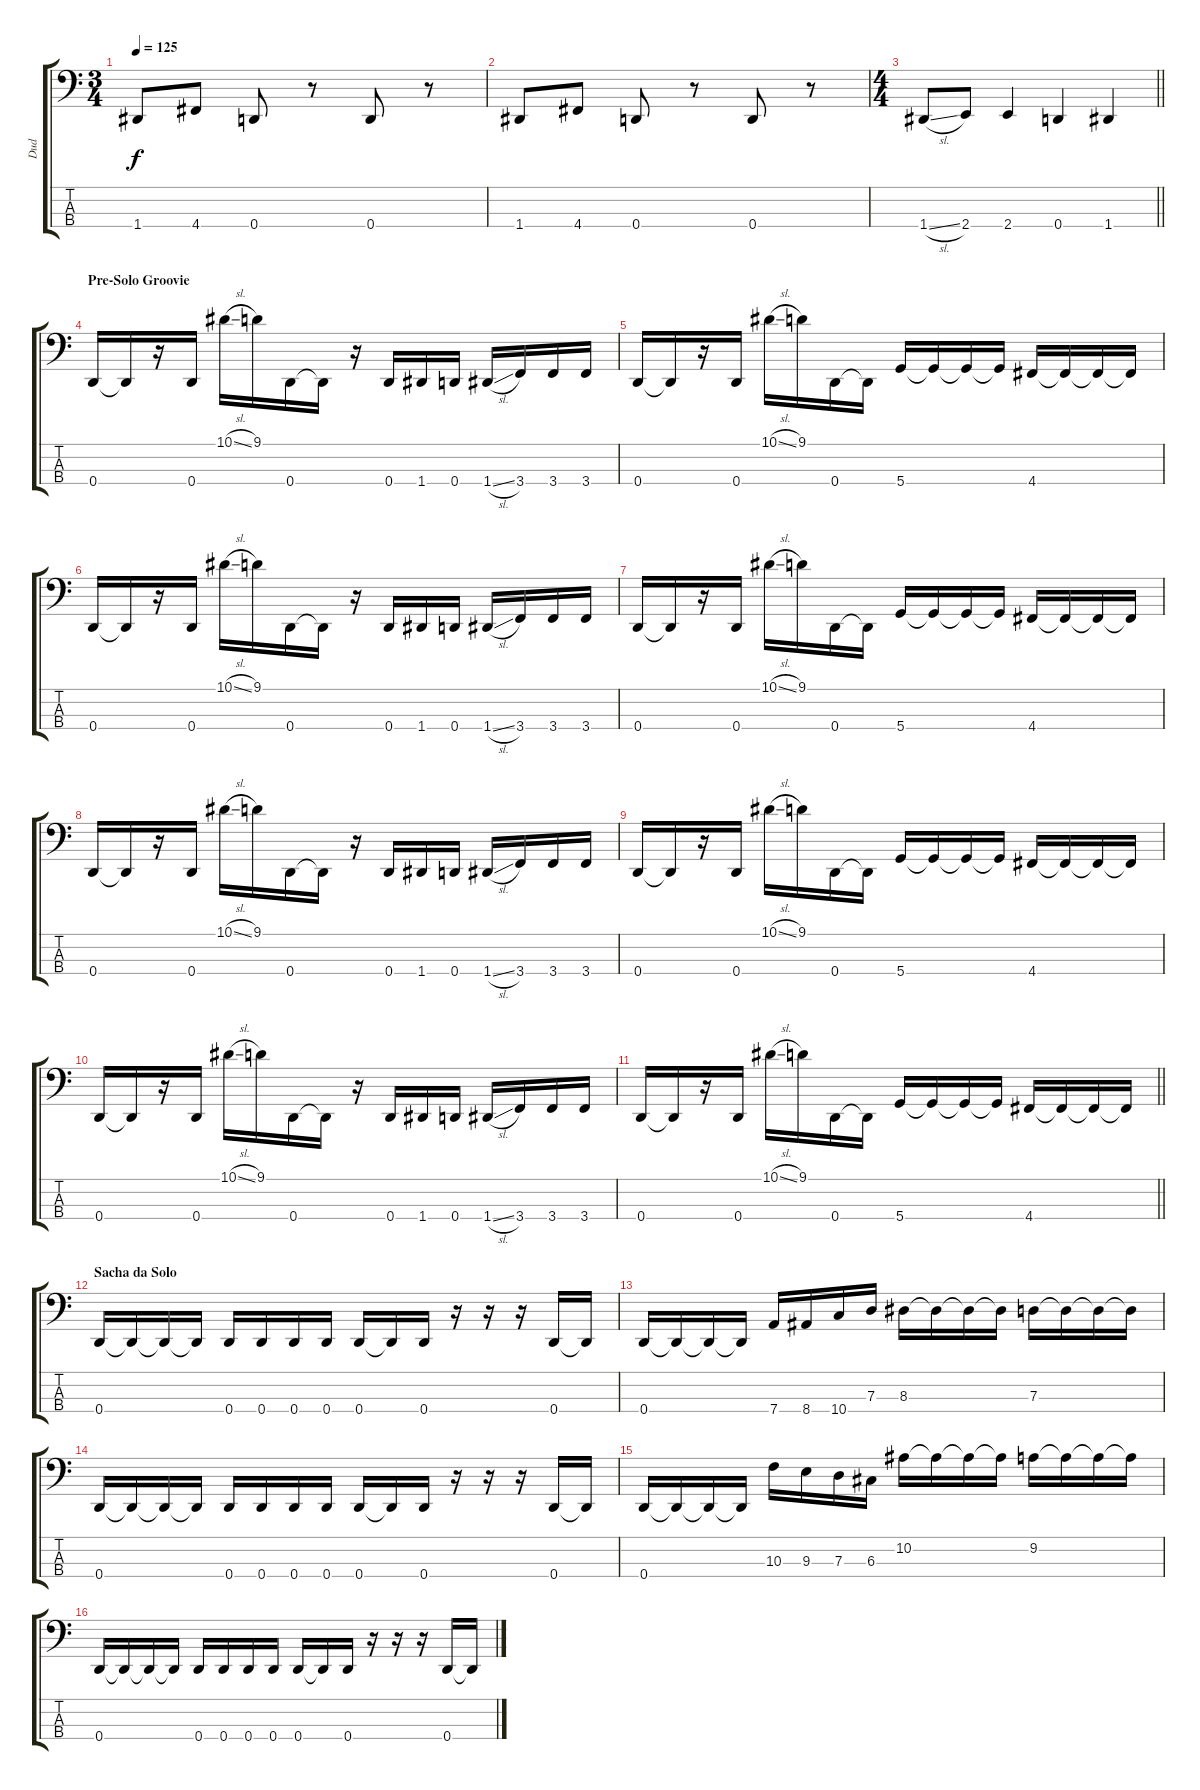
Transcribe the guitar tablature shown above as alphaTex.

\track ("Dud" "Dud") {instrument slapbass1}
\staff {score tabs}
\tuning (F2 C2 G1 D1) {hide}
\ts (3 4)
\tempo 125
\clef f4
\ks c
1.4.8{dy f} 4.4.8 0.4.8 r.8 0.4.8 r.8 |
1.4.8 4.4.8 0.4.8 r.8 0.4.8 r.8 |
\ts (4 4)
\barLineRight lightlight
1.4{sl}.8 2.4.8 2.4.4 0.4.4 1.4.4 |
\section ("" "Pre-Solo Groovie")
0.4.16 0.4{t}.16 r.16 0.4.16 10.1{sl}.16 9.1.16 0.4.16 0.4{t}.16 r.16 0.4.16 1.4.16 0.4.16 1.4{sl}.16 3.4.16 3.4.16 3.4.16 |
0.4.16 0.4{t}.16 r.16 0.4.16 10.1{sl}.16 9.1.16 0.4.16 0.4{t}.16 5.4.16 5.4{t}.16 5.4{t}.16 5.4{t}.16 4.4.16 4.4{t}.16 4.4{t}.16 4.4{t}.16 |
0.4.16 0.4{t}.16 r.16 0.4.16 10.1{sl}.16 9.1.16 0.4.16 0.4{t}.16 r.16 0.4.16 1.4.16 0.4.16 1.4{sl}.16 3.4.16 3.4.16 3.4.16 |
0.4.16 0.4{t}.16 r.16 0.4.16 10.1{sl}.16 9.1.16 0.4.16 0.4{t}.16 5.4.16 5.4{t}.16 5.4{t}.16 5.4{t}.16 4.4.16 4.4{t}.16 4.4{t}.16 4.4{t}.16 |
0.4.16 0.4{t}.16 r.16 0.4.16 10.1{sl}.16 9.1.16 0.4.16 0.4{t}.16 r.16 0.4.16 1.4.16 0.4.16 1.4{sl}.16 3.4.16 3.4.16 3.4.16 |
0.4.16 0.4{t}.16 r.16 0.4.16 10.1{sl}.16 9.1.16 0.4.16 0.4{t}.16 5.4.16 5.4{t}.16 5.4{t}.16 5.4{t}.16 4.4.16 4.4{t}.16 4.4{t}.16 4.4{t}.16 |
0.4.16 0.4{t}.16 r.16 0.4.16 10.1{sl}.16 9.1.16 0.4.16 0.4{t}.16 r.16 0.4.16 1.4.16 0.4.16 1.4{sl}.16 3.4.16 3.4.16 3.4.16 |
\barLineRight lightlight
0.4.16 0.4{t}.16 r.16 0.4.16 10.1{sl}.16 9.1.16 0.4.16 0.4{t}.16 5.4.16 5.4{t}.16 5.4{t}.16 5.4{t}.16 4.4.16 4.4{t}.16 4.4{t}.16 4.4{t}.16 |
\section ("" "Sacha da Solo")
0.4.16 0.4{t}.16 0.4{t}.16 0.4{t}.16 0.4.16 0.4.16 0.4.16 0.4.16 0.4.16 0.4{t}.16 0.4.16 r.16 r.16 r.16 0.4.16 0.4{t}.16 |
0.4.16 0.4{t}.16 0.4{t}.16 0.4{t}.16 7.4.16 8.4.16 10.4.16 7.3.16 8.3.16 8.3{t}.16 8.3{t}.16 8.3{t}.16 7.3.16 7.3{t}.16 7.3{t}.16 7.3{t}.16 |
0.4.16 0.4{t}.16 0.4{t}.16 0.4{t}.16 0.4.16 0.4.16 0.4.16 0.4.16 0.4.16 0.4{t}.16 0.4.16 r.16 r.16 r.16 0.4.16 0.4{t}.16 |
0.4.16 0.4{t}.16 0.4{t}.16 0.4{t}.16 10.3.16 9.3.16 7.3.16 6.3.16 10.2.16 10.2{t}.16 10.2{t}.16 10.2{t}.16 9.2.16 9.2{t}.16 9.2{t}.16 9.2{t}.16 |
0.4.16 0.4{t}.16 0.4{t}.16 0.4{t}.16 0.4.16 0.4.16 0.4.16 0.4.16 0.4.16 0.4{t}.16 0.4.16 r.16 r.16 r.16 0.4.16 0.4{t}.16
